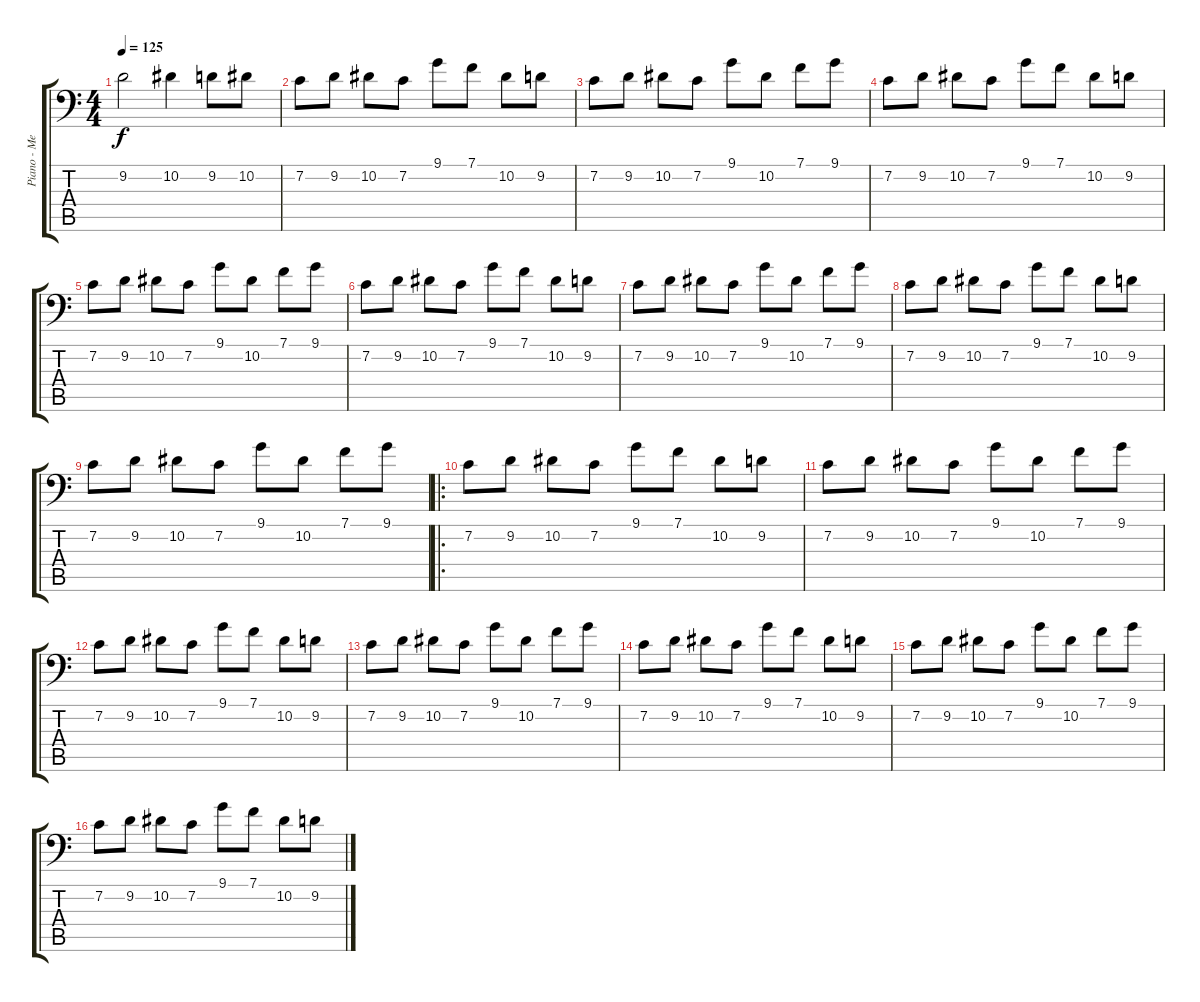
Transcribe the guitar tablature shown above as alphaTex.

\track ("Piano - Melody" "Piano - Me") {instrument electricgrandpiano}
\staff {score tabs}
\tuning (Bb3 F3 Db3 Ab2 Eb2 Bb1) {hide}
\ts (4 4)
\tempo 125
\clef f4
\ks c
9.2.2{dy f} 10.2.4 9.2.8 10.2.8 |
7.2.8 9.2.8 10.2.8 7.2.8 9.1.8 7.1.8 10.2.8 9.2.8 |
7.2.8 9.2.8 10.2.8 7.2.8 9.1.8 10.2.8 7.1.8 9.1.8 |
7.2.8 9.2.8 10.2.8 7.2.8 9.1.8 7.1.8 10.2.8 9.2.8 |
7.2.8 9.2.8 10.2.8 7.2.8 9.1.8 10.2.8 7.1.8 9.1.8 |
7.2.8 9.2.8 10.2.8 7.2.8 9.1.8 7.1.8 10.2.8 9.2.8 |
7.2.8 9.2.8 10.2.8 7.2.8 9.1.8 10.2.8 7.1.8 9.1.8 |
7.2.8 9.2.8 10.2.8 7.2.8 9.1.8 7.1.8 10.2.8 9.2.8 |
7.2.8 9.2.8 10.2.8 7.2.8 9.1.8 10.2.8 7.1.8 9.1.8 |
\ro
7.2.8 9.2.8 10.2.8 7.2.8 9.1.8 7.1.8 10.2.8 9.2.8 |
7.2.8 9.2.8 10.2.8 7.2.8 9.1.8 10.2.8 7.1.8 9.1.8 |
7.2.8 9.2.8 10.2.8 7.2.8 9.1.8 7.1.8 10.2.8 9.2.8 |
7.2.8 9.2.8 10.2.8 7.2.8 9.1.8 10.2.8 7.1.8 9.1.8 |
7.2.8 9.2.8 10.2.8 7.2.8 9.1.8 7.1.8 10.2.8 9.2.8 |
7.2.8 9.2.8 10.2.8 7.2.8 9.1.8 10.2.8 7.1.8 9.1.8 |
7.2.8 9.2.8 10.2.8 7.2.8 9.1.8 7.1.8 10.2.8 9.2.8
